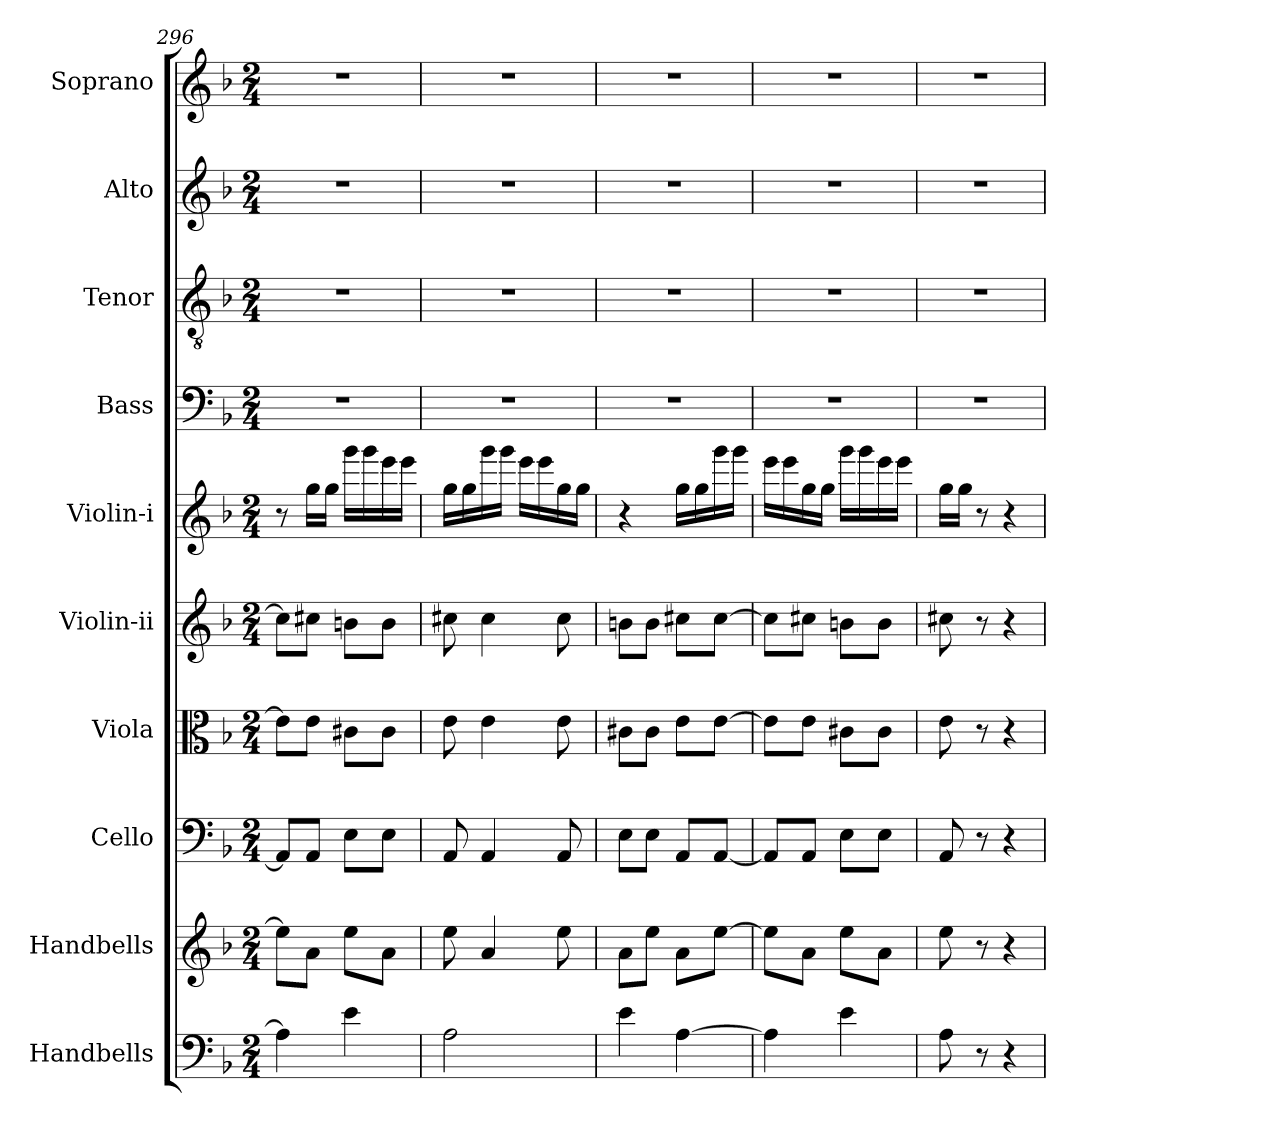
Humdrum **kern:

**kern	**kern	**kern	**kern	**kern	**kern	**kern	**kern	**kern	**kern
*part10	*part9	*part8	*part7	*part6	*part5	*part4	*part3	*part2	*part1
*staff10	*staff9	*staff8	*staff7	*staff6	*staff5	*staff4	*staff3	*staff2	*staff1
*I"Handbells	*I"Handbells	*I"Cello	*I"Viola	*I"Violin-ii	*I"Violin-i	*I"Bass	*I"Tenor	*I"Alto	*I"Soprano
*	*	*	*I'Vla.	*I'Vln.-ii	*I'Vln.-i	*I'B	*I'T	*I'A	*I'S
*clefF4	*clefG2	*clefF4	*clefC3	*clefG2	*clefG2	*clefF4	*clefGv2	*clefG2	*clefG2
*k[b-]	*k[b-]	*k[b-]	*k[b-]	*k[b-]	*k[b-]	*k[b-]	*k[b-]	*k[b-]	*k[b-]
*F:	*F:	*F:	*F:	*F:	*F:	*F:	*F:	*F:	*F:
*M2/4	*M2/4	*M2/4	*M2/4	*M2/4	*M2/4	*M2/4	*M2/4	*M2/4	*M2/4
=296	=296	=296	=296	=296	=296	=296	=296	=296	=296
!	!	!	!	!	!	!LO:N:vis=1	!LO:N:vis=1	!LO:N:vis=1	!LO:N:vis=1
4A\]	8ee\L]	8AA/L]	8e\L]	8cc#\L]	8r	2r	2r	2r	2r
.	8a\J	8AA/J	8e\J	8cc#X\J	16gg\LL	.	.	.	.
.	.	.	.	.	16gg\JJ	.	.	.	.
4e\	8ee\L	8E\L	8c#X\L	8bn\L	16ggg\LL	.	.	.	.
.	.	.	.	.	16ggg\	.	.	.	.
.	8a\J	8E\J	8c#\J	8b\J	16eee\	.	.	.	.
.	.	.	.	.	16eee\JJ	.	.	.	.
=297	=297	=297	=297	=297	=297	=297	=297	=297	=297
!	!	!	!	!	!	!LO:N:vis=1	!LO:N:vis=1	!LO:N:vis=1	!LO:N:vis=1
2A\	8ee\	8AA/	8e\	8cc#X\	16gg\LL	2r	2r	2r	2r
.	.	.	.	.	16gg\	.	.	.	.
.	4a/	4AA/	4e\	4cc#\	16ggg\	.	.	.	.
.	.	.	.	.	16ggg\JJ	.	.	.	.
.	.	.	.	.	16eee\LL	.	.	.	.
.	.	.	.	.	16eee\	.	.	.	.
.	8ee\	8AA/	8e\	8cc#\	16gg\	.	.	.	.
.	.	.	.	.	16gg\JJ	.	.	.	.
=298	=298	=298	=298	=298	=298	=298	=298	=298	=298
!	!	!	!	!	!	!LO:N:vis=1	!LO:N:vis=1	!LO:N:vis=1	!LO:N:vis=1
4e\	8a\L	8E\L	8c#X\L	8bn\L	4r	2r	2r	2r	2r
.	8ee\J	8E\J	8c#\J	8b\J	.	.	.	.	.
[>4A\	8a\L	8AA/L	8e\L	8cc#X\L	16gg\LL	.	.	.	.
.	.	.	.	.	16gg\	.	.	.	.
.	[>8ee\J	[<8AA/J	[>8e\J	[>8cc#\J	16ggg\	.	.	.	.
.	.	.	.	.	16ggg\JJ	.	.	.	.
=299	=299	=299	=299	=299	=299	=299	=299	=299	=299
!	!	!	!	!	!	!LO:N:vis=1	!LO:N:vis=1	!LO:N:vis=1	!LO:N:vis=1
4A\]	8ee\L]	8AA/L]	8e\L]	8cc#\L]	16eee\LL	2r	2r	2r	2r
.	.	.	.	.	16eee\	.	.	.	.
.	8a\J	8AA/J	8e\J	8cc#X\J	16gg\	.	.	.	.
.	.	.	.	.	16gg\JJ	.	.	.	.
4e\	8ee\L	8E\L	8c#X\L	8bn\L	16ggg\LL	.	.	.	.
.	.	.	.	.	16ggg\	.	.	.	.
.	8a\J	8E\J	8c#\J	8b\J	16eee\	.	.	.	.
.	.	.	.	.	16eee\JJ	.	.	.	.
=300	=300	=300	=300	=300	=300	=300	=300	=300	=300
!	!	!	!	!	!	!LO:N:vis=1	!LO:N:vis=1	!LO:N:vis=1	!LO:N:vis=1
8A\	8ee\	8AA/	8e\	8cc#X\	16gg\LL	2r	2r	2r	2r
.	.	.	.	.	16gg\JJ	.	.	.	.
8r	8r	8r	8r	8r	8r	.	.	.	.
4r	4r	4r	4r	4r	4r	.	.	.	.
=	=	=	=	=	=	=	=	=	=
*-	*-	*-	*-	*-	*-	*-	*-	*-	*-
